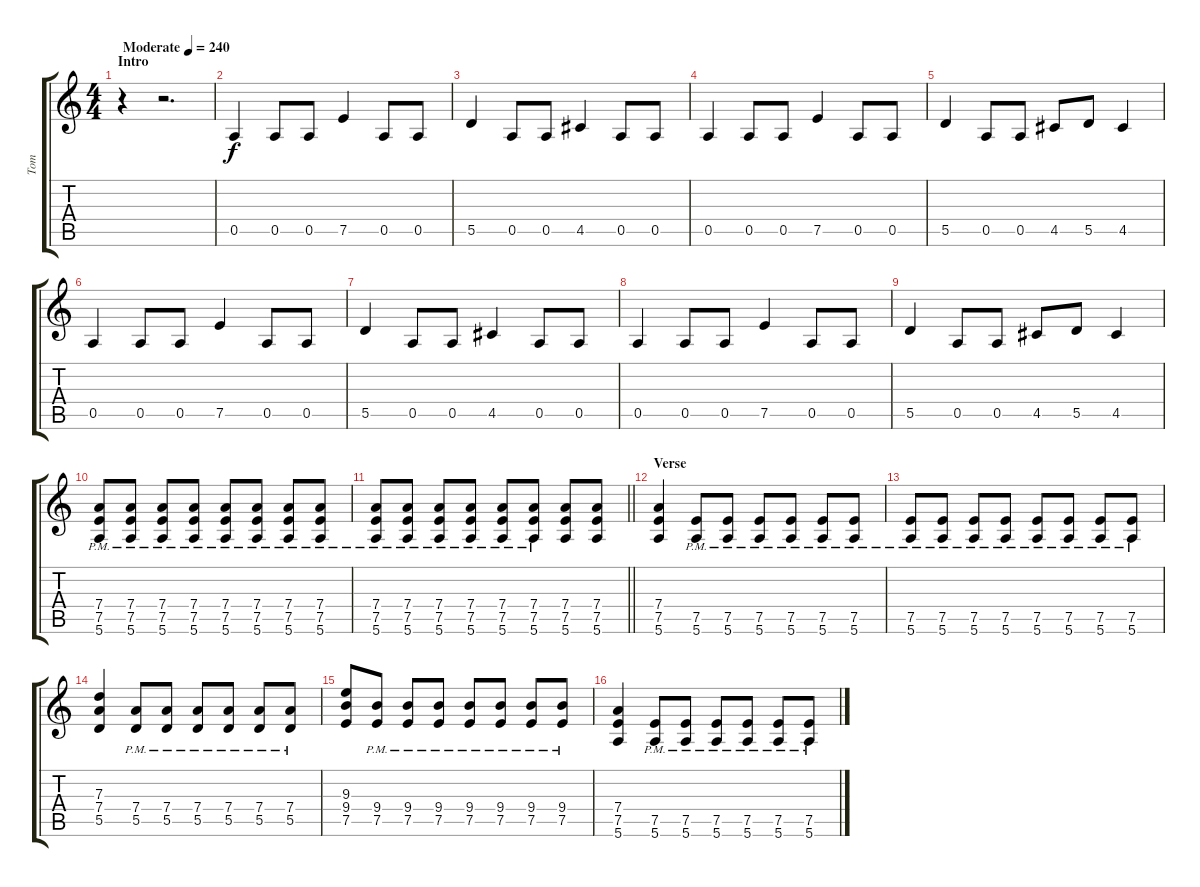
\track ("Tom" "Tom") {instrument distortionguitar}
\staff {score tabs}
\tuning (E4 B3 G3 D3 A2 E2) {hide}
\ts (4 4)
\section ("" "Intro")
\tempo (240 "Moderate")
\clef g2
\ks c
r.4{dy f instrument distortionguitar} r.2{d} |
0.5.4 0.5.8 0.5.8 7.5.4 0.5.8 0.5.8 |
5.5.4 0.5.8 0.5.8 4.5.4 0.5.8 0.5.8 |
0.5.4 0.5.8 0.5.8 7.5.4 0.5.8 0.5.8 |
5.5.4 0.5.8 0.5.8 4.5.8 5.5.8 4.5.4 |
0.5.4 0.5.8 0.5.8 7.5.4 0.5.8 0.5.8 |
5.5.4 0.5.8 0.5.8 4.5.4 0.5.8 0.5.8 |
0.5.4 0.5.8 0.5.8 7.5.4 0.5.8 0.5.8 |
5.5.4 0.5.8 0.5.8 4.5.8 5.5.8 4.5.4 |
(7.4{pm} 7.5{pm} 5.6{pm}).8 (7.4{pm} 7.5{pm} 5.6{pm}).8 (7.4{pm} 7.5{pm} 5.6{pm}).8 (7.4{pm} 7.5{pm} 5.6{pm}).8 (7.4{pm} 7.5{pm} 5.6{pm}).8 (7.4{pm} 7.5{pm} 5.6{pm}).8 (7.4{pm} 7.5{pm} 5.6{pm}).8 (7.4{pm} 7.5{pm} 5.6{pm}).8 |
\barLineRight lightlight
(7.4{pm} 7.5{pm} 5.6{pm}).8 (7.4{pm} 7.5{pm} 5.6{pm}).8 (7.4{pm} 7.5{pm} 5.6{pm}).8 (7.4{pm} 7.5{pm} 5.6{pm}).8 (7.4{pm} 7.5{pm} 5.6{pm}).8 (7.4{pm} 7.5{pm} 5.6{pm}).8 (7.4 7.5 5.6).8 (7.4 7.5 5.6).8 |
\section ("" "Verse")
(7.4 7.5 5.6).4 (7.5 5.6{pm}).8 (7.5 5.6{pm}).8 (7.5 5.6{pm}).8 (7.5 5.6{pm}).8 (7.5 5.6{pm}).8 (7.5 5.6{pm}).8 |
(7.5 5.6{pm}).8 (7.5 5.6{pm}).8 (7.5 5.6{pm}).8 (7.5 5.6{pm}).8 (7.5 5.6{pm}).8 (7.5 5.6{pm}).8 (7.5 5.6{pm}).8 (7.5 5.6{pm}).8 |
(7.3 7.4 5.5).4 (7.4 5.5{pm}).8 (7.4 5.5{pm}).8 (7.4 5.5{pm}).8 (7.4 5.5{pm}).8 (7.4 5.5{pm}).8 (7.4 5.5{pm}).8 |
(9.3 9.4 7.5).8 (9.4 7.5{pm}).8 (9.4 7.5{pm}).8 (9.4 7.5{pm}).8 (9.4 7.5{pm}).8 (9.4 7.5{pm}).8 (9.4 7.5{pm}).8 (9.4 7.5{pm}).8 |
(7.4 7.5 5.6).4 (7.5 5.6{pm}).8 (7.5 5.6{pm}).8 (7.5 5.6{pm}).8 (7.5 5.6{pm}).8 (7.5 5.6{pm}).8 (7.5 5.6{pm}).8
